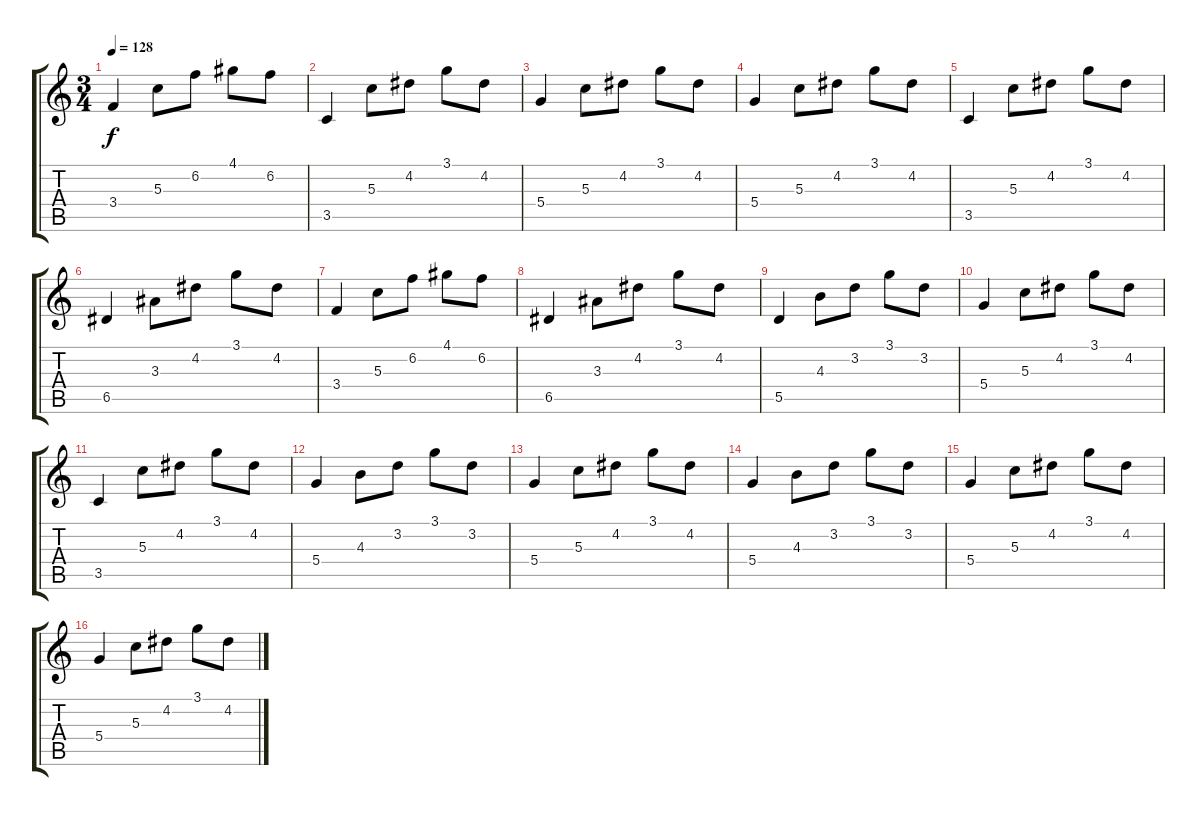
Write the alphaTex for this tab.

\track "" {instrument acousticguitarsteel}
\staff {score tabs}
\tuning (E4 B3 G3 D3 A2 E2) {hide}
\ts (3 4)
\tempo 128
\clef g2
\ks c
3.4.4{dy f} 5.3.8 6.2.8 4.1.8 6.2.8 |
3.5.4 5.3.8 4.2.8 3.1.8 4.2.8 |
5.4.4 5.3.8 4.2.8 3.1.8 4.2.8 |
5.4.4 5.3.8 4.2.8 3.1.8 4.2.8 |
3.5.4 5.3.8 4.2.8 3.1.8 4.2.8 |
6.5.4 3.3.8 4.2.8 3.1.8 4.2.8 |
3.4.4 5.3.8 6.2.8 4.1.8 6.2.8 |
6.5.4 3.3.8 4.2.8 3.1.8 4.2.8 |
5.5.4 4.3.8 3.2.8 3.1.8 3.2.8 |
5.4.4 5.3.8 4.2.8 3.1.8 4.2.8 |
3.5.4 5.3.8 4.2.8 3.1.8 4.2.8 |
5.4.4 4.3.8 3.2.8 3.1.8 3.2.8 |
5.4.4 5.3.8 4.2.8 3.1.8 4.2.8 |
5.4.4 4.3.8 3.2.8 3.1.8 3.2.8 |
5.4.4 5.3.8 4.2.8 3.1.8 4.2.8 |
5.4.4 5.3.8 4.2.8 3.1.8 4.2.8
